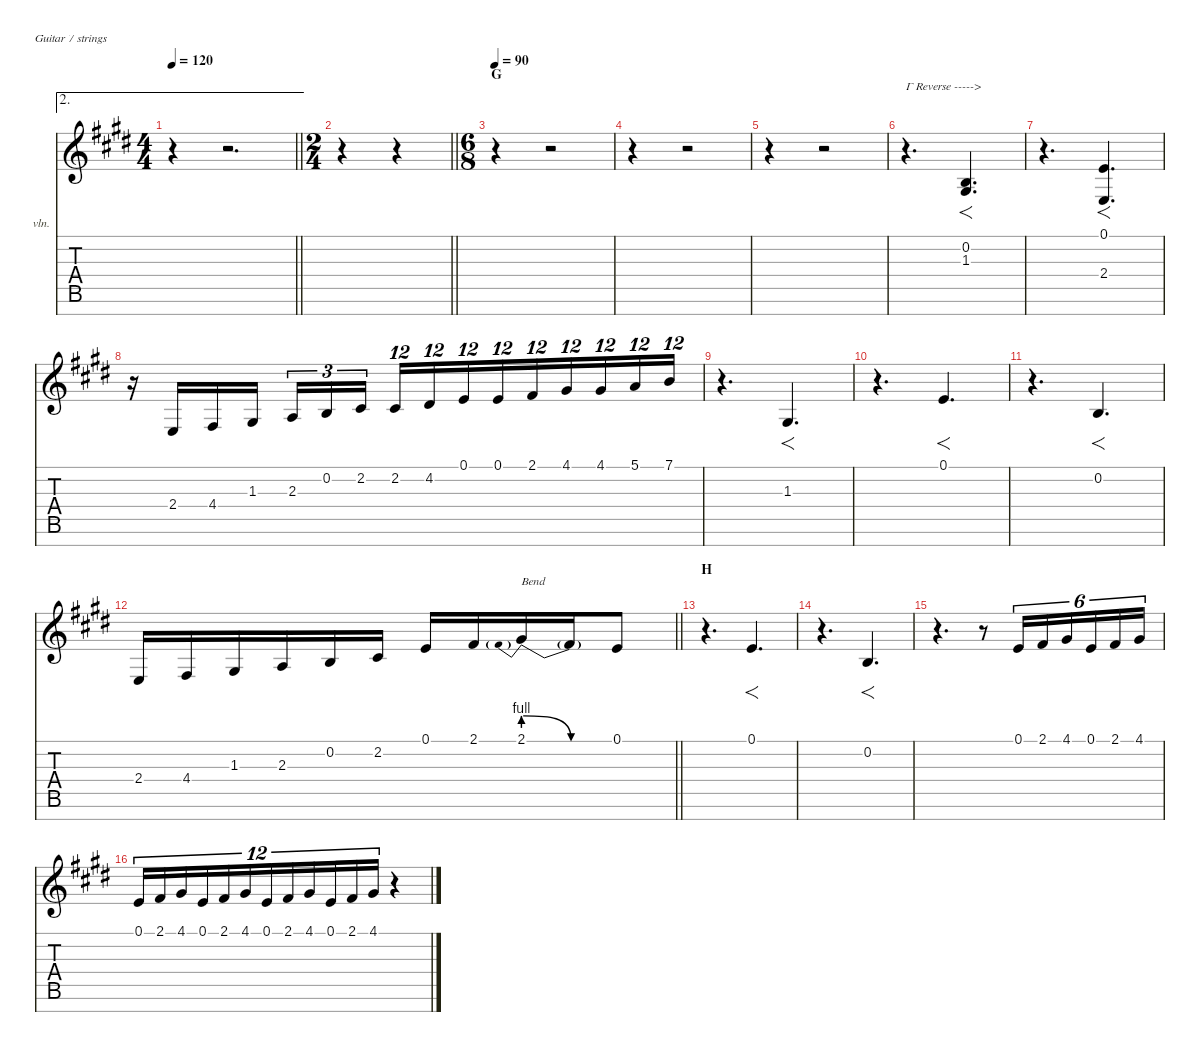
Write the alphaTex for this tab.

\hideDynamics
\bracketExtendMode nobrackets
\firstSystemTrackNameOrientation horizontal
\otherSystemsTrackNameOrientation horizontal
\track ("Keyboard" "vln.") {instrument violin}
\staff {score tabs}
\tuning (E4 B3 G3 D3 A2 E2 B1)
\ae 2
\ts (4 4)
\tempo 120
\clef g2
\barLineRight lightlight
\ks e
r.4{dy ff} r.2{d} |
\ts (2 4)
\beaming (8 2 2)
\barLineRight lightlight
r.4 r.4 |
\ts (6 8)
\beaming (8 3 3)
\section ("" "G")
\tempo 90
r.4 r.2 |
r.4 r.2 |
r.4 r.2 |
r.4{d txt "Γ Reverse ----->"} (0.2{acc forcenatural} 1.3{acc #}).4{f d} |
r.4{d} (0.1{acc forcenatural} 2.4{acc forcenatural}).4{f d} |
r.16 2.4{acc forcenatural}.16{dy mp} 4.4{acc #}.16 1.3{acc #}.16 2.3{acc forcenatural}.16{tu (3 2) dy mf} 0.2{acc forcenatural}.16{tu (3 2)} 2.2{acc #}.16{tu (3 2)} 2.2{acc #}.16{tu (12 8) dy f} 4.2{acc #}.16{tu (12 8)} 0.1{acc forcenatural}.16{tu (12 8)} 0.1{acc forcenatural}.16{tu (12 8)} 2.1{acc #}.16{tu (12 8)} 4.1{acc #}.16{tu (12 8)} 4.1{acc #}.16{tu (12 8)} 5.1{acc forcenatural}.16{tu (12 8)} 7.1{acc forcenatural}.16{tu (12 8)} |
r.4{d} 1.3{acc #}.4{f d dy ff} |
r.4{d} 0.1{acc forcenatural}.4{f d} |
r.4{d} 0.2{acc forcenatural}.4{f d} |
\barLineRight lightlight
2.4{acc forcenatural}.16{dy f} 4.4{acc #}.16 1.3{acc #}.16 2.3{acc forcenatural}.16 0.2{acc forcenatural}.16 2.2{acc #}.16 0.1{acc forcenatural}.16 2.1{acc #}.16 2.1{be (prebendrelease 0 4 60 0)}.16{txt "Bend"} 2.1{be (hold 0 0 60 0) t acc #}.16 0.1{acc forcenatural}.8 |
\section ("" "H")
r.4{d} 0.1{acc forcenatural}.4{f d} |
r.4{d} 0.2{acc forcenatural}.4{f d} |
r.4{d} r.8 0.1{acc forcenatural}.16{tu (6 4)} 2.1{acc #}.16{tu (6 4)} 4.1{acc #}.16{tu (6 4)} 0.1{acc forcenatural}.16{tu (6 4)} 2.1{acc #}.16{tu (6 4)} 4.1{acc #}.16{tu (6 4)} |
0.1{acc forcenatural}.16{tu (12 8)} 2.1{acc #}.16{tu (12 8)} 4.1{acc #}.16{tu (12 8)} 0.1{acc forcenatural}.16{tu (12 8)} 2.1{acc #}.16{tu (12 8)} 4.1{acc #}.16{tu (12 8)} 0.1{acc forcenatural}.16{tu (12 8)} 2.1{acc #}.16{tu (12 8)} 4.1{acc #}.16{tu (12 8)} 0.1{acc forcenatural}.16{tu (12 8)} 2.1{acc #}.16{tu (12 8)} 4.1{acc #}.16{tu (12 8)} r.4
